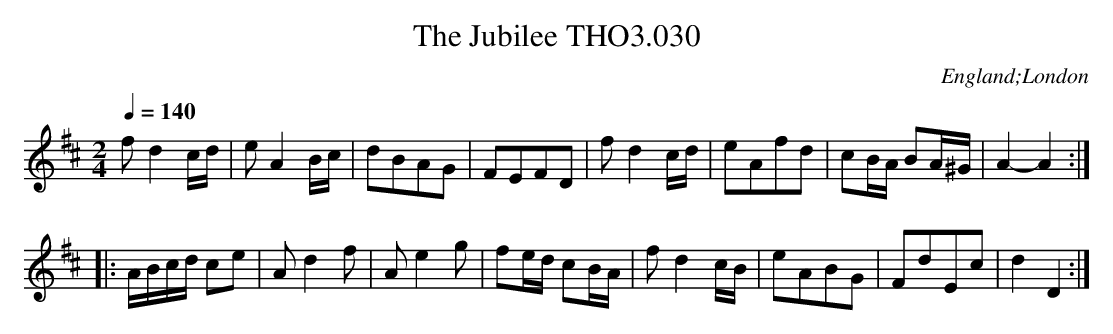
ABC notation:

X:1
T:Jubilee THO3.030, The
O:England;London
M:2/4
L:1/8
Q:1/4=140
K:D
f d2 c/d/|e A2 B/c/|dBAG|FEFD|f d2 c/d/|eAfd|cB/A/ BA/^G/|A2-A2:|
|:A/B/c/d/ ce|A d2 f|A e2 g|fe/d/ cB/A/|f d2 c/B/|eABG|FdEc|d2D2:|
